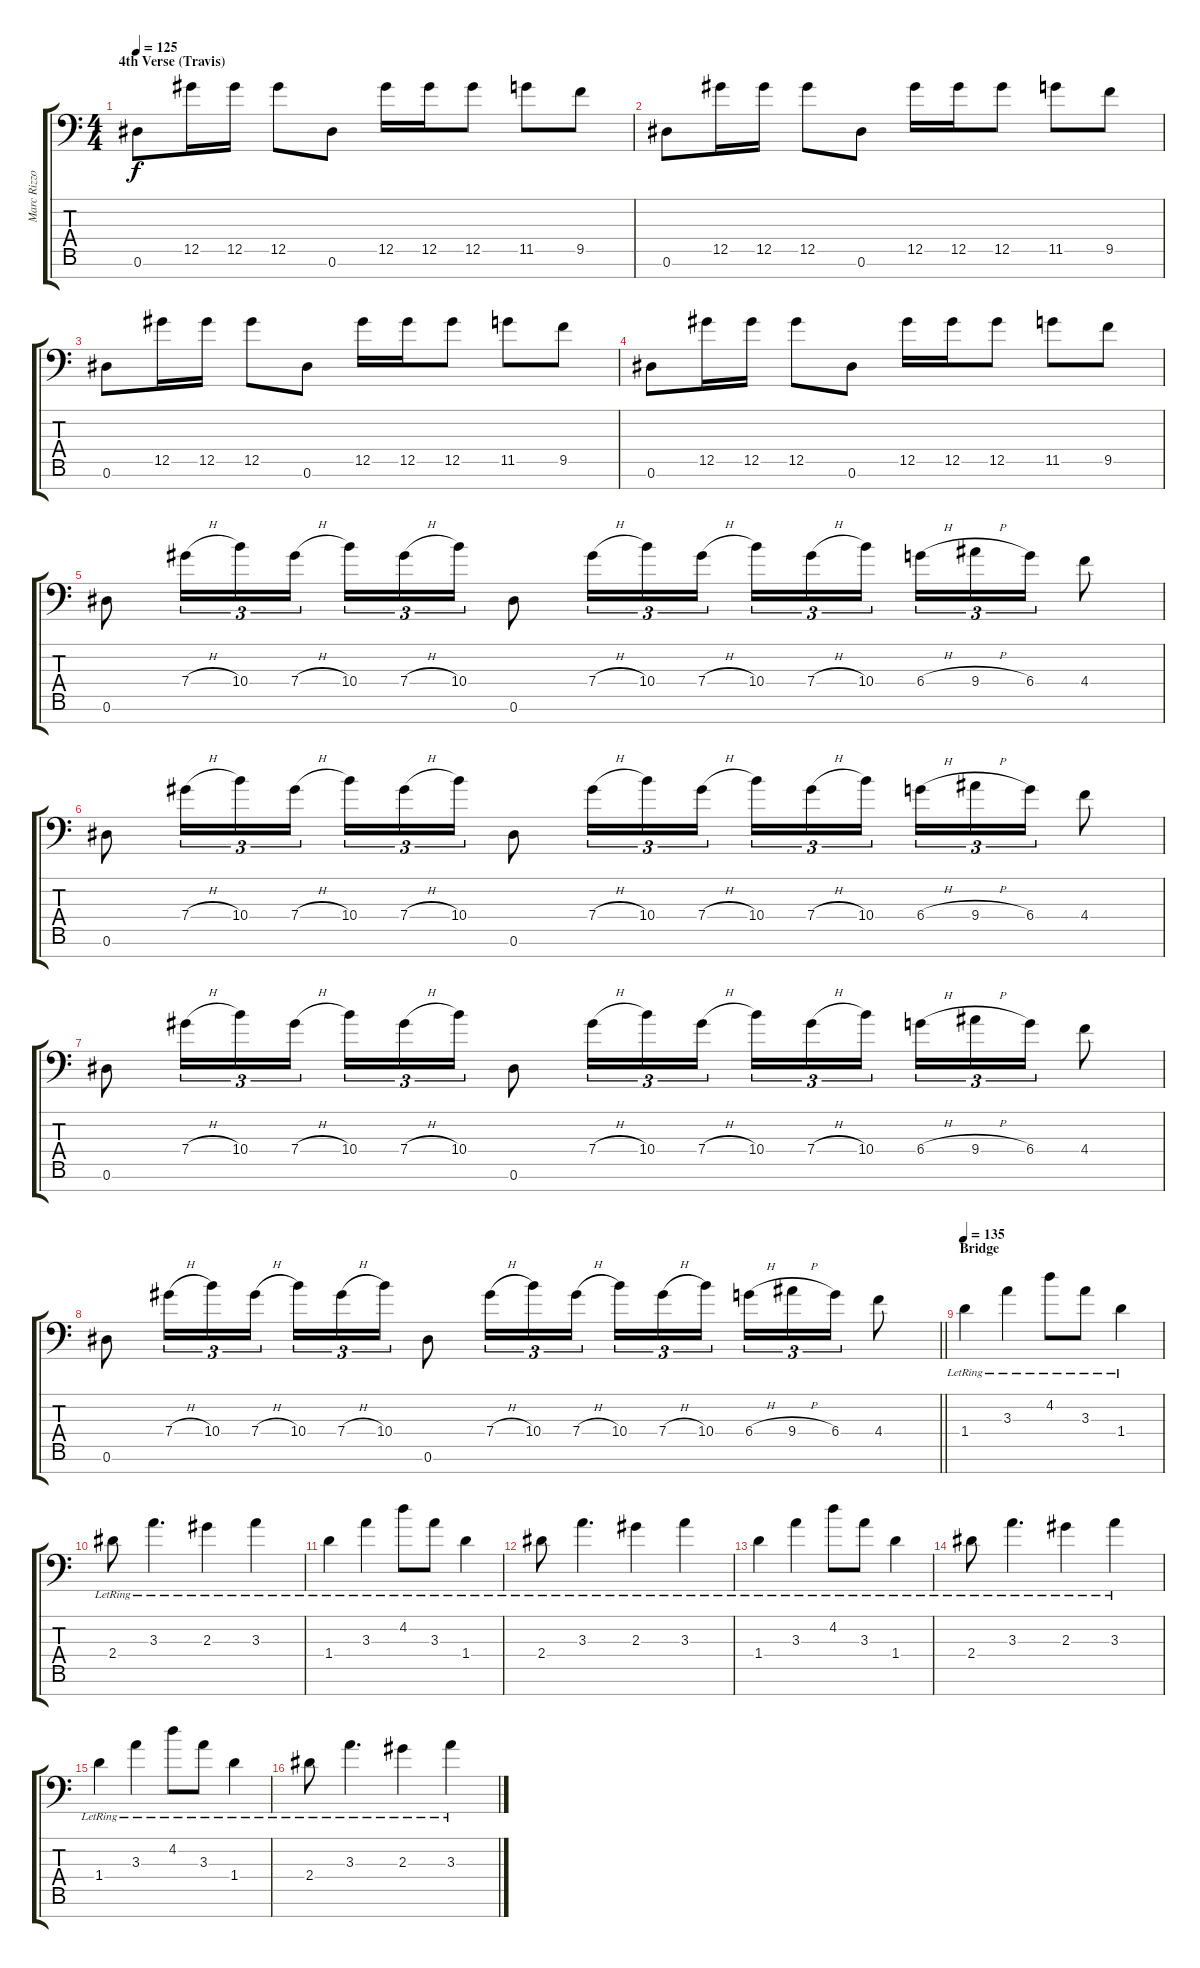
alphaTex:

\track ("Marc Rizzo" "Marc Rizzo") {instrument overdrivenguitar}
\staff {score tabs}
\tuning (Eb4 Bb3 Gb3 Db3 Ab2 Eb2 Bb1) {hide}
\ts (4 4)
\section ("" "4th Verse (Travis)")
\tempo 125
\clef f4
\ks c
0.6.8{dy f} 12.5.16 12.5.16 12.5.8 0.6.8 12.5.16 12.5.16 12.5.8 11.5.8 9.5.8 |
0.6.8 12.5.16 12.5.16 12.5.8 0.6.8 12.5.16 12.5.16 12.5.8 11.5.8 9.5.8 |
0.6.8 12.5.16 12.5.16 12.5.8 0.6.8 12.5.16 12.5.16 12.5.8 11.5.8 9.5.8 |
0.6.8 12.5.16 12.5.16 12.5.8 0.6.8 12.5.16 12.5.16 12.5.8 11.5.8 9.5.8 |
0.6.8 7.4{h}.16{tu (3 2)} 10.4.16{tu (3 2)} 7.4{h}.16{tu (3 2)} 10.4.16{tu (3 2)} 7.4{h}.16{tu (3 2)} 10.4.16{tu (3 2)} 0.6.8 7.4{h}.16{tu (3 2)} 10.4.16{tu (3 2)} 7.4{h}.16{tu (3 2) beam splitsecondary} 10.4.16{tu (3 2)} 7.4{h}.16{tu (3 2)} 10.4.16{tu (3 2)} 6.4{h}.16{tu (3 2)} 9.4{h}.16{tu (3 2)} 6.4.16{tu (3 2)} 4.4.8 |
0.6.8 7.4{h}.16{tu (3 2)} 10.4.16{tu (3 2)} 7.4{h}.16{tu (3 2)} 10.4.16{tu (3 2)} 7.4{h}.16{tu (3 2)} 10.4.16{tu (3 2)} 0.6.8 7.4{h}.16{tu (3 2)} 10.4.16{tu (3 2)} 7.4{h}.16{tu (3 2) beam splitsecondary} 10.4.16{tu (3 2)} 7.4{h}.16{tu (3 2)} 10.4.16{tu (3 2)} 6.4{h}.16{tu (3 2)} 9.4{h}.16{tu (3 2)} 6.4.16{tu (3 2)} 4.4.8 |
0.6.8 7.4{h}.16{tu (3 2)} 10.4.16{tu (3 2)} 7.4{h}.16{tu (3 2)} 10.4.16{tu (3 2)} 7.4{h}.16{tu (3 2)} 10.4.16{tu (3 2)} 0.6.8 7.4{h}.16{tu (3 2)} 10.4.16{tu (3 2)} 7.4{h}.16{tu (3 2) beam splitsecondary} 10.4.16{tu (3 2)} 7.4{h}.16{tu (3 2)} 10.4.16{tu (3 2)} 6.4{h}.16{tu (3 2)} 9.4{h}.16{tu (3 2)} 6.4.16{tu (3 2)} 4.4.8 |
\barLineRight lightlight
0.6.8 7.4{h}.16{tu (3 2)} 10.4.16{tu (3 2)} 7.4{h}.16{tu (3 2)} 10.4.16{tu (3 2)} 7.4{h}.16{tu (3 2)} 10.4.16{tu (3 2)} 0.6.8 7.4{h}.16{tu (3 2)} 10.4.16{tu (3 2)} 7.4{h}.16{tu (3 2) beam splitsecondary} 10.4.16{tu (3 2)} 7.4{h}.16{tu (3 2)} 10.4.16{tu (3 2)} 6.4{h}.16{tu (3 2)} 9.4{h}.16{tu (3 2)} 6.4.16{tu (3 2)} 4.4.8 |
\section ("" "Bridge")
\tempo 135
1.4{lr}.4{balance 10 instrument overdrivenguitar} 3.3{lr}.4 4.2{lr}.8 3.3{lr}.8 1.4{lr}.4 |
2.4{lr}.8 3.3{lr}.4{d} 2.3{lr}.4 3.3{lr}.4 |
1.4{lr}.4 3.3{lr}.4 4.2{lr}.8 3.3{lr}.8 1.4{lr}.4 |
2.4{lr}.8 3.3{lr}.4{d} 2.3{lr}.4 3.3{lr}.4 |
1.4{lr}.4 3.3{lr}.4 4.2{lr}.8 3.3{lr}.8 1.4{lr}.4 |
2.4{lr}.8 3.3{lr}.4{d} 2.3{lr}.4 3.3{lr}.4 |
1.4{lr}.4 3.3{lr}.4 4.2{lr}.8 3.3{lr}.8 1.4{lr}.4 |
2.4{lr}.8 3.3{lr}.4{d} 2.3{lr}.4 3.3{lr}.4
